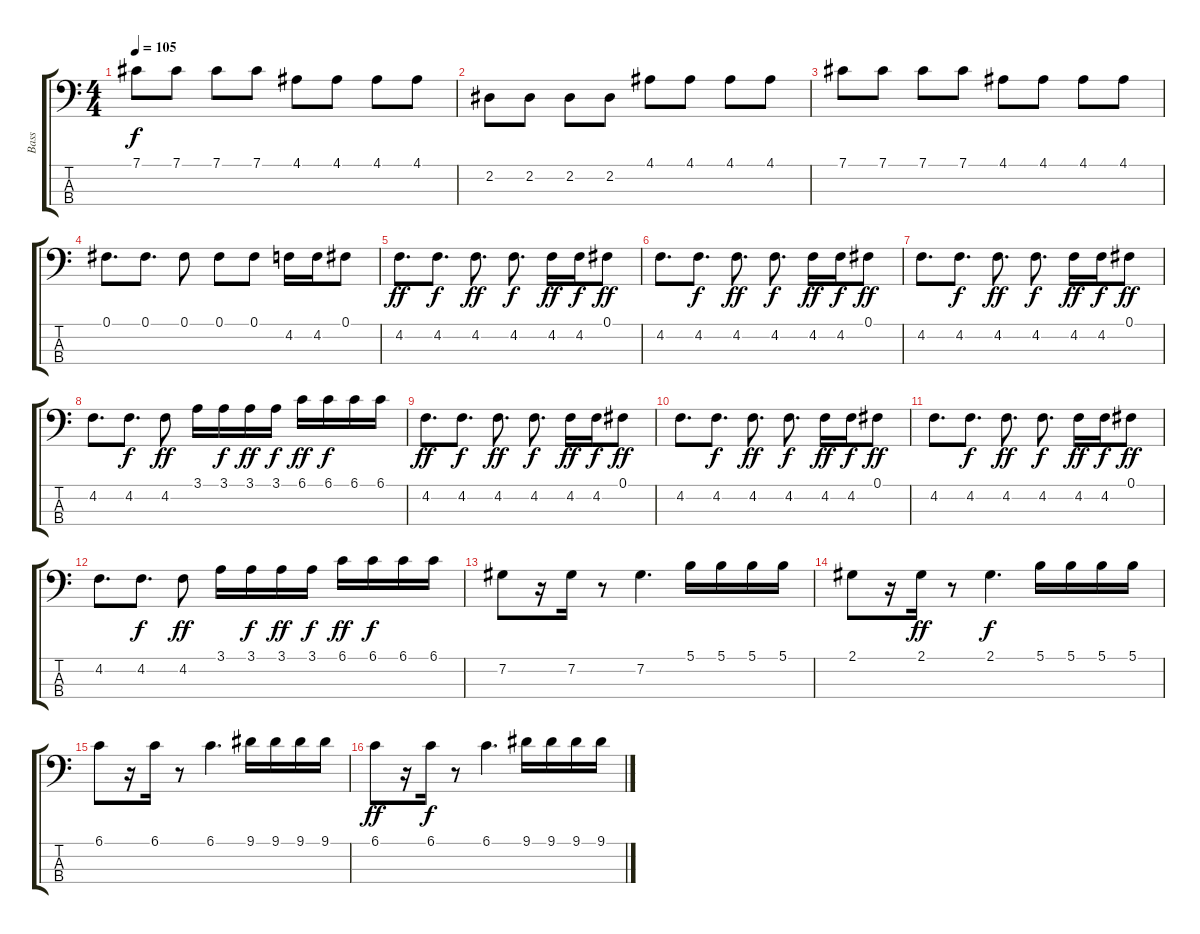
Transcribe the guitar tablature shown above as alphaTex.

\track ("Bass" "Bass") {instrument electricbassfinger}
\staff {score tabs}
\tuning (Gb2 Db2 Ab1 Eb1) {hide}
\ts (4 4)
\tempo 105
\clef f4
\ks c
7.1.8{dy f} 7.1.8 7.1.8 7.1.8 4.1.8 4.1.8 4.1.8 4.1.8 |
2.2.8 2.2.8 2.2.8 2.2.8 4.1.8 4.1.8 4.1.8 4.1.8 |
7.1.8 7.1.8 7.1.8 7.1.8 4.1.8 4.1.8 4.1.8 4.1.8 |
0.1.8{d} 0.1.8{d} 0.1.8 0.1.8 0.1.8 4.2.16 4.2.16 0.1.8 |
4.2.8{d dy ff} 4.2.8{d dy f} 4.2.8{d dy ff} 4.2.8{d dy f} 4.2.16{dy ff} 4.2.16{dy f} 0.1.8{dy ff} |
4.2.8{d} 4.2.8{d dy f} 4.2.8{d dy ff} 4.2.8{d dy f} 4.2.16{dy ff} 4.2.16{dy f} 0.1.8{dy ff} |
4.2.8{d} 4.2.8{d dy f} 4.2.8{d dy ff} 4.2.8{d dy f} 4.2.16{dy ff} 4.2.16{dy f} 0.1.8{dy ff} |
4.2.8{d} 4.2.8{d dy f} 4.2.8{dy ff} 3.1.16 3.1.16{dy f} 3.1.16{dy ff} 3.1.16{dy f} 6.1.16{dy ff} 6.1.16{dy f} 6.1.16 6.1.16 |
4.2.8{d dy ff} 4.2.8{d dy f} 4.2.8{d dy ff} 4.2.8{d dy f} 4.2.16{dy ff} 4.2.16{dy f} 0.1.8{dy ff} |
4.2.8{d} 4.2.8{d dy f} 4.2.8{d dy ff} 4.2.8{d dy f} 4.2.16{dy ff} 4.2.16{dy f} 0.1.8{dy ff} |
4.2.8{d} 4.2.8{d dy f} 4.2.8{d dy ff} 4.2.8{d dy f} 4.2.16{dy ff} 4.2.16{dy f} 0.1.8{dy ff} |
4.2.8{d} 4.2.8{d dy f} 4.2.8{dy ff} 3.1.16 3.1.16{dy f} 3.1.16{dy ff} 3.1.16{dy f} 6.1.16{dy ff} 6.1.16{dy f} 6.1.16 6.1.16 |
7.2.8 r.16 7.2.16 r.8 7.2.4{d} 5.1.16 5.1.16 5.1.16 5.1.16 |
2.1.8 r.16 2.1.16{dy ff} r.8 2.1.4{d dy f} 5.1.16 5.1.16 5.1.16 5.1.16 |
6.1.8 r.16 6.1.16 r.8 6.1.4{d} 9.1.16 9.1.16 9.1.16 9.1.16 |
6.1.8{dy ff} r.16 6.1.16{dy f} r.8 6.1.4{d} 9.1.16 9.1.16 9.1.16 9.1.16
